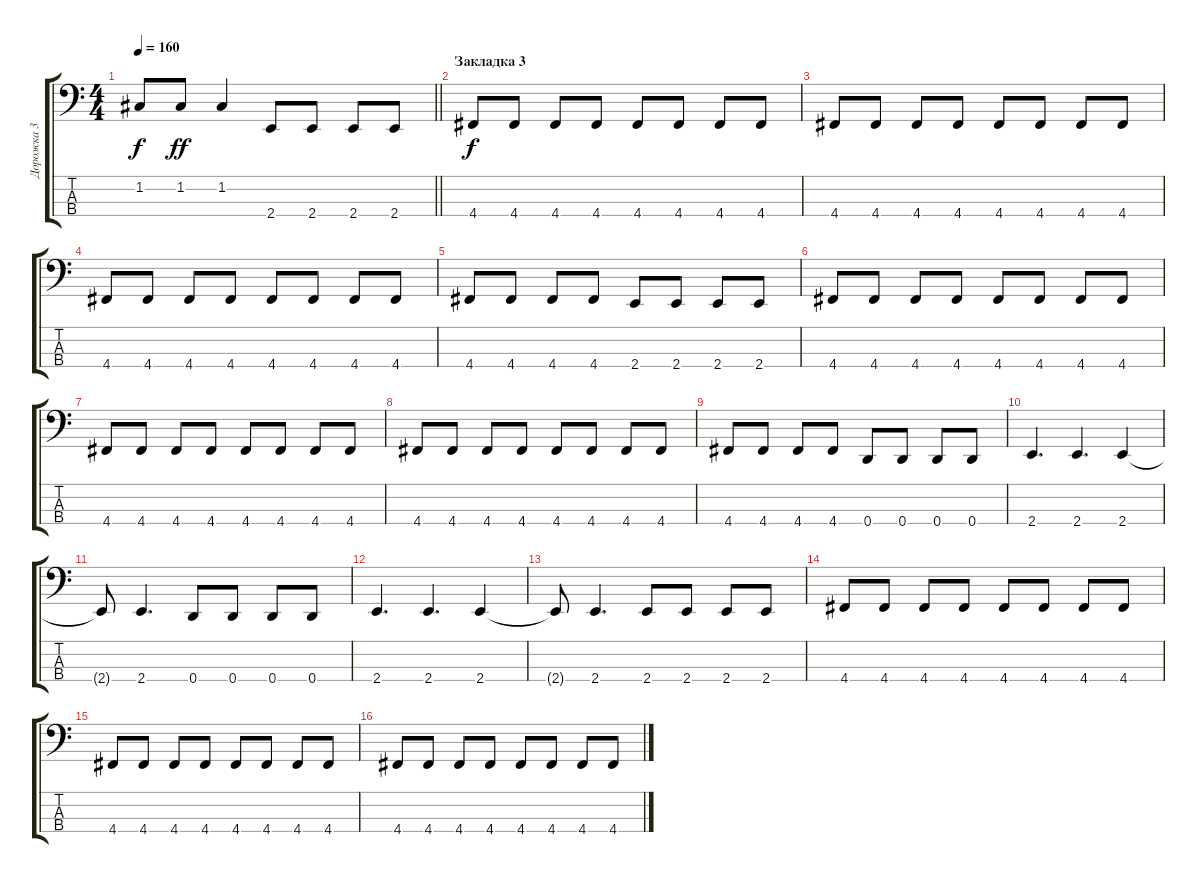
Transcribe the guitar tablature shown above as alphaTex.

\track ("Дорожка 3" "Дорожка 3") {instrument electricbassfinger}
\staff {score tabs}
\tuning (F2 C2 G1 D1) {hide}
\ts (4 4)
\tempo 160
\clef f4
\barLineRight lightlight
\ks c
1.2{t}.8{dy f} 1.2.8{dy ff} 1.2.4 2.4.8 2.4.8 2.4.8 2.4.8 |
\section ("" "Закладка 3")
4.4.8{dy f} 4.4.8 4.4.8 4.4.8 4.4.8 4.4.8 4.4.8 4.4.8 |
4.4.8 4.4.8 4.4.8 4.4.8 4.4.8 4.4.8 4.4.8 4.4.8 |
4.4.8 4.4.8 4.4.8 4.4.8 4.4.8 4.4.8 4.4.8 4.4.8 |
4.4.8 4.4.8 4.4.8 4.4.8 2.4.8 2.4.8 2.4.8 2.4.8 |
4.4.8 4.4.8 4.4.8 4.4.8 4.4.8 4.4.8 4.4.8 4.4.8 |
4.4.8 4.4.8 4.4.8 4.4.8 4.4.8 4.4.8 4.4.8 4.4.8 |
4.4.8 4.4.8 4.4.8 4.4.8 4.4.8 4.4.8 4.4.8 4.4.8 |
4.4.8 4.4.8 4.4.8 4.4.8 0.4.8 0.4.8 0.4.8 0.4.8 |
2.4.4{d} 2.4.4{d} 2.4.4 |
2.4{t}.8 2.4.4{d} 0.4.8 0.4.8 0.4.8 0.4.8 |
2.4.4{d} 2.4.4{d} 2.4.4 |
2.4{t}.8 2.4.4{d} 2.4.8 2.4.8 2.4.8 2.4.8 |
4.4.8 4.4.8 4.4.8 4.4.8 4.4.8 4.4.8 4.4.8 4.4.8 |
4.4.8 4.4.8 4.4.8 4.4.8 4.4.8 4.4.8 4.4.8 4.4.8 |
4.4.8 4.4.8 4.4.8 4.4.8 4.4.8 4.4.8 4.4.8 4.4.8
